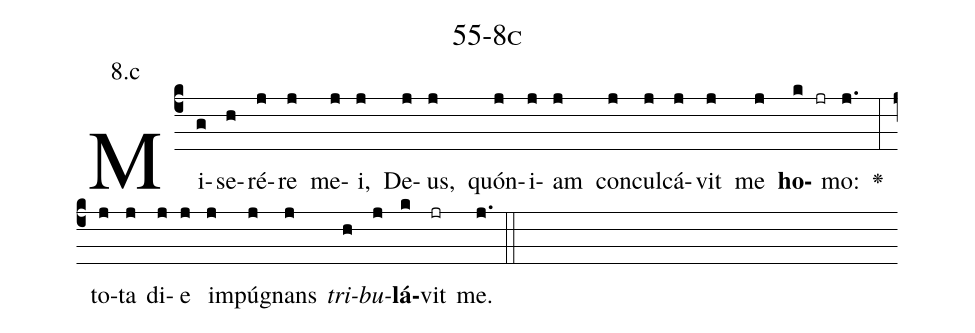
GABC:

name: 55-8c;
annotation: 8.c;
%%
(c4)Mi(g)se(h)ré(j)re(j) me(j)i,(j) De(j)us,(j) quón(j)i(j)am(j) con(j)cul(j)cá(j)vit(j) me(j) <b>ho</b>(k jr)mo:(j.) <v>\greheightstar</v>(:) to(j)ta(j) di(j)e(j) im(j)pú(j)gnans(j) <i>tri</i>(h)<i>bu</i>(j)<b>lá</b>(k)vit(jr) me.(j.) (::)


%E(j) u(j) o(h) u(j) a(k) e.(j.) (::)
